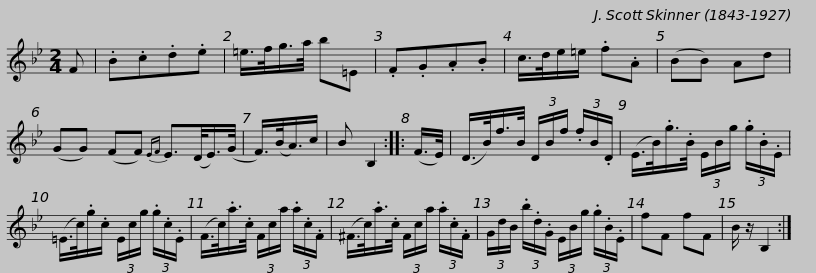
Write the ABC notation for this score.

X:1
L:1/8
M:2/4
I:linebreak $
K:Bb
V:1 treble
V:1
 F | .B.c.d.e | =e/>f/g/>a/ b=E | .F.G.A.B | c/>d/e/=e/ .f.A | %5
 (BB) Ad | (GG) (FF){EF} E3/2(D/<E/)(G/4 | F/>)(B/A3/4)c/ |$ B B,2 :: (F/>E/) | %10
 (D/>B/)f/>B/ (3D/B/f/ (3.f/B/.D/ | (E/>B/).g/>.B/ (3E/B/g/ (3.g/.B/.E/ | (=E/>c/).g/.c/ (3E/c/g/ (3.g/.c/.E/ | (F/>c/).a/>.c/ (3F/c/a/ (3.a/.c/.F/ |$ (^F/>c/).a/>.c/ (3F/c/a/ (3.a/.c/.F/ | %15
 (3G/d/B/ (3.b/.d/.G/ (3E/B/g/ (3.g/.B/.E/ | fF fF | B/ z/ B,2 :| %18
